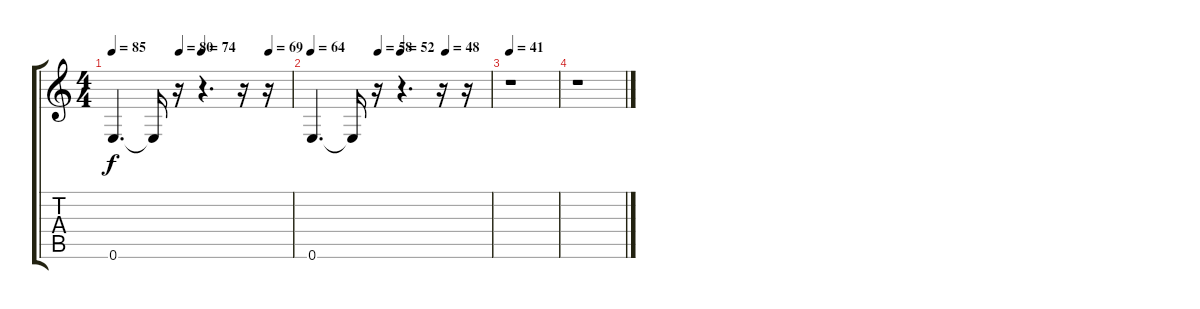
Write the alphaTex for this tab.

\track "" {instrument fretlessbass}
\staff {score tabs}
\tuning (E4 B3 G3 D3 A2 E2) {hide}
\ts (4 4)
\tempo 85
\tempo (80 0.375)
\tempo (74 0.5)
\tempo (69 0.875)
\clef g2
\ks c
0.6.4{d dy f} 0.6{t}.16 r.16 r.4{d} r.16 r.16 |
\tempo 64
\tempo (58 0.375)
\tempo (52 0.5)
\tempo (48 0.75)
0.6.4{d} 0.6{t}.16 r.16 r.4{d} r.16 r.16 |
\tempo 41
r.1 |
r.1
